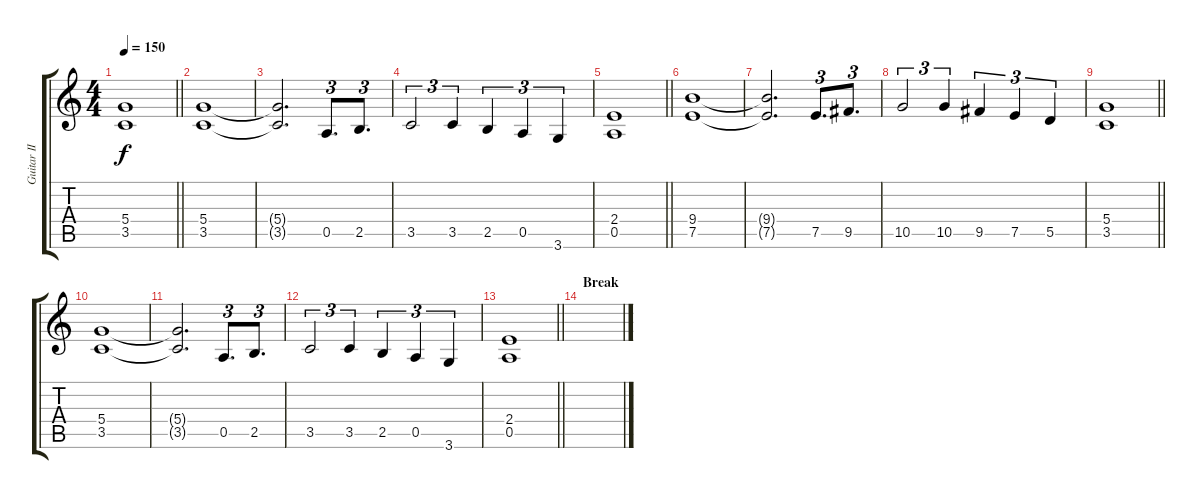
\track ("Guitar II" "Guitar II") {instrument distortionguitar}
\staff {score tabs}
\tuning (E4 B3 G3 D3 A2 E2) {hide}
\ts (4 4)
\tempo 150
\clef g2
\barLineRight lightlight
\ks c
(5.4 3.5).1{dy f} |
\section ("" "")
(5.4 3.5).1 |
(5.4{t} 3.5{t}).2{d} 0.5.8{d tu (3 2)} 2.5.8{d tu (3 2)} |
3.5.2{tu (3 2)} 3.5.4{tu (3 2)} 2.5.4{tu (3 2)} 0.5.4{tu (3 2)} 3.6.4{tu (3 2)} |
\barLineRight lightlight
(2.4 0.5).1 |
\section ("" "")
(9.4 7.5).1 |
(9.4{t} 7.5{t}).2{d} 7.5.8{d tu (3 2)} 9.5.8{d tu (3 2)} |
10.5.2{tu (3 2)} 10.5.4{tu (3 2)} 9.5.4{tu (3 2)} 7.5.4{tu (3 2)} 5.5.4{tu (3 2)} |
\barLineRight lightlight
(5.4 3.5).1 |
\section ("" "")
(5.4 3.5).1 |
(5.4{t} 3.5{t}).2{d} 0.5.8{d tu (3 2)} 2.5.8{d tu (3 2)} |
3.5.2{tu (3 2)} 3.5.4{tu (3 2)} 2.5.4{tu (3 2)} 0.5.4{tu (3 2)} 3.6.4{tu (3 2)} |
\barLineRight lightlight
(2.4 0.5).1 |
\section ("" "Break")
